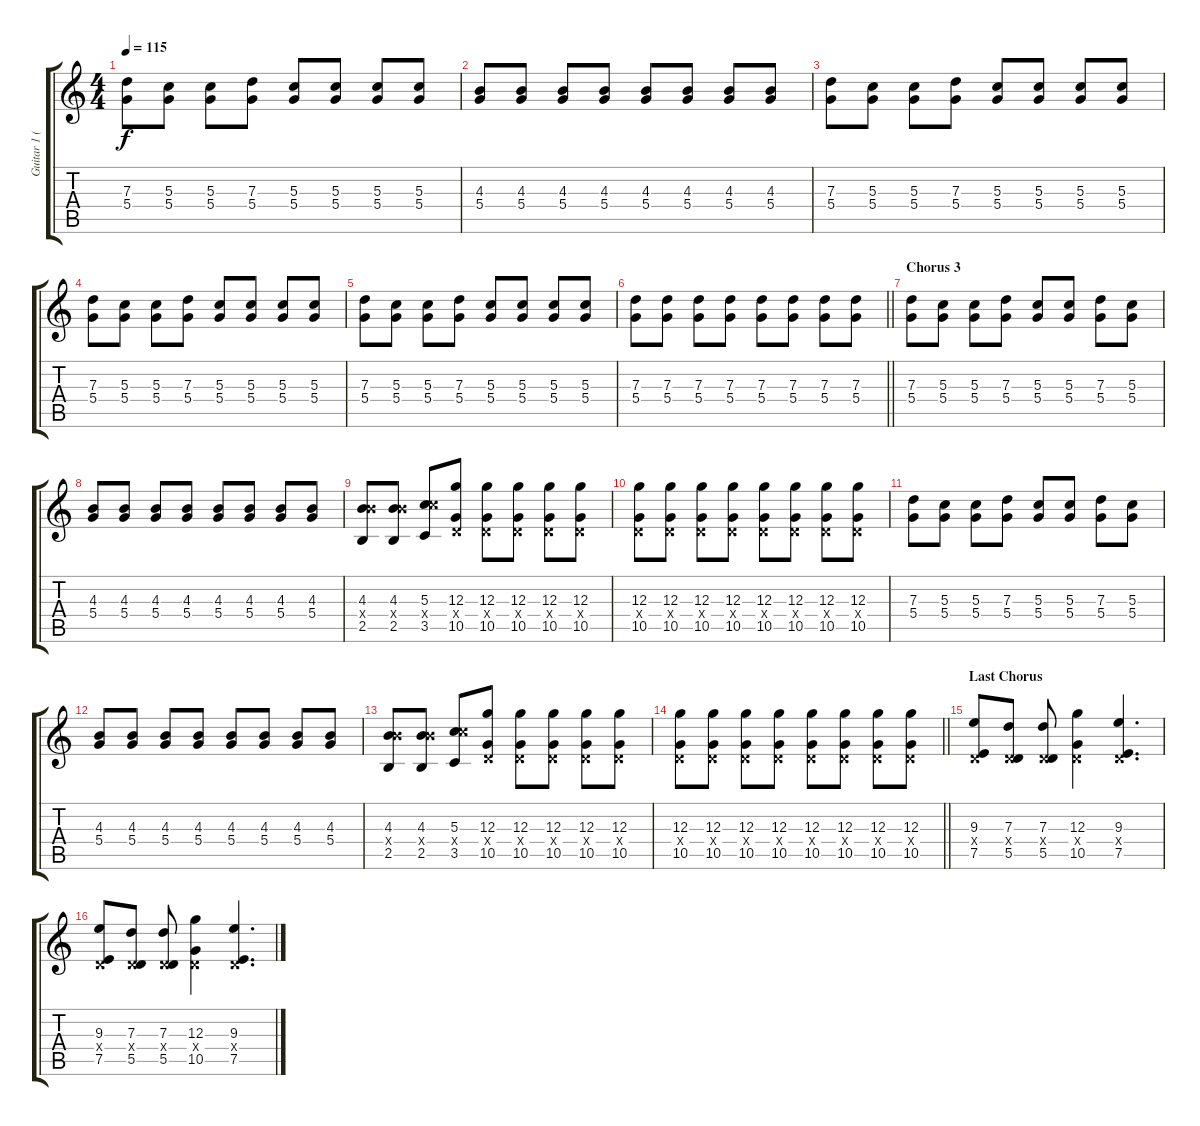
\track ("Guitar 1 (Lead)" "Guitar 1 (") {instrument overdrivenguitar}
\staff {score tabs}
\tuning (E4 B3 G3 D3 A2 D2) {hide}
\ts (4 4)
\tempo 115
\clef g2
\ks c
(7.3 5.4).8{dy f} (5.3 5.4).8 (5.3 5.4).8 (7.3 5.4).8 (5.3 5.4).8 (5.3 5.4).8 (5.3 5.4).8 (5.3 5.4).8 |
(4.3 5.4).8 (4.3 5.4).8 (4.3 5.4).8 (4.3 5.4).8 (4.3 5.4).8 (4.3 5.4).8 (4.3 5.4).8 (4.3 5.4).8 |
(7.3 5.4).8{instrument overdrivenguitar} (5.3 5.4).8 (5.3 5.4).8 (7.3 5.4).8 (5.3 5.4).8 (5.3 5.4).8 (5.3 5.4).8 (5.3 5.4).8 |
(7.3 5.4).8 (5.3 5.4).8 (5.3 5.4).8 (7.3 5.4).8 (5.3 5.4).8 (5.3 5.4).8 (5.3 5.4).8 (5.3 5.4).8 |
(7.3 5.4).8 (5.3 5.4).8 (5.3 5.4).8 (7.3 5.4).8 (5.3 5.4).8 (5.3 5.4).8 (5.3 5.4).8 (5.3 5.4).8 |
\barLineRight lightlight
(7.3 5.4).8 (7.3 5.4).8 (7.3 5.4).8 (7.3 5.4).8 (7.3 5.4).8 (7.3 5.4).8 (7.3 5.4).8 (7.3 5.4).8 |
\section ("" "Chorus 3")
(7.3 5.4).8 (5.3 5.4).8 (5.3 5.4).8 (7.3 5.4).8 (5.3 5.4).8 (5.3 5.4).8 (7.3 5.4).8 (5.3 5.4).8 |
(4.3 5.4).8 (4.3 5.4).8 (4.3 5.4).8 (4.3 5.4).8 (4.3 5.4).8 (4.3 5.4).8 (4.3 5.4).8 (4.3 5.4).8 |
(4.3 9.4{x} 2.5).8 (4.3 9.4{x} 2.5).8 (5.3 10.4{x} 3.5).8 (12.3 0.4{x} 10.5).8 (12.3 0.4{x} 10.5).8 (12.3 0.4{x} 10.5).8 (12.3 0.4{x} 10.5).8 (12.3 0.4{x} 10.5).8 |
(12.3 0.4{x} 10.5).8 (12.3 0.4{x} 10.5).8 (12.3 0.4{x} 10.5).8 (12.3 0.4{x} 10.5).8 (12.3 0.4{x} 10.5).8 (12.3 0.4{x} 10.5).8 (12.3 0.4{x} 10.5).8 (12.3 0.4{x} 10.5).8 |
(7.3 5.4).8 (5.3 5.4).8 (5.3 5.4).8 (7.3 5.4).8 (5.3 5.4).8 (5.3 5.4).8 (7.3 5.4).8 (5.3 5.4).8 |
(4.3 5.4).8 (4.3 5.4).8 (4.3 5.4).8 (4.3 5.4).8 (4.3 5.4).8 (4.3 5.4).8 (4.3 5.4).8 (4.3 5.4).8 |
(4.3 9.4{x} 2.5).8 (4.3 9.4{x} 2.5).8 (5.3 10.4{x} 3.5).8 (12.3 0.4{x} 10.5).8 (12.3 0.4{x} 10.5).8 (12.3 0.4{x} 10.5).8 (12.3 0.4{x} 10.5).8 (12.3 0.4{x} 10.5).8 |
\barLineRight lightlight
(12.3 0.4{x} 10.5).8 (12.3 0.4{x} 10.5).8 (12.3 0.4{x} 10.5).8 (12.3 0.4{x} 10.5).8 (12.3 0.4{x} 10.5).8 (12.3 0.4{x} 10.5).8 (12.3 0.4{x} 10.5).8 (12.3 0.4{x} 10.5).8 |
\section ("" "Last Chorus")
(9.3 0.4{x} 7.5).8 (7.3 0.4{x} 5.5).8 (7.3 0.4{x} 5.5).8 (12.3 0.4{x} 10.5).4 (9.3 0.4{x} 7.5).4{d} |
(9.3 0.4{x} 7.5).8 (7.3 0.4{x} 5.5).8 (7.3 0.4{x} 5.5).8 (12.3 0.4{x} 10.5).4 (9.3 0.4{x} 7.5).4{d}
